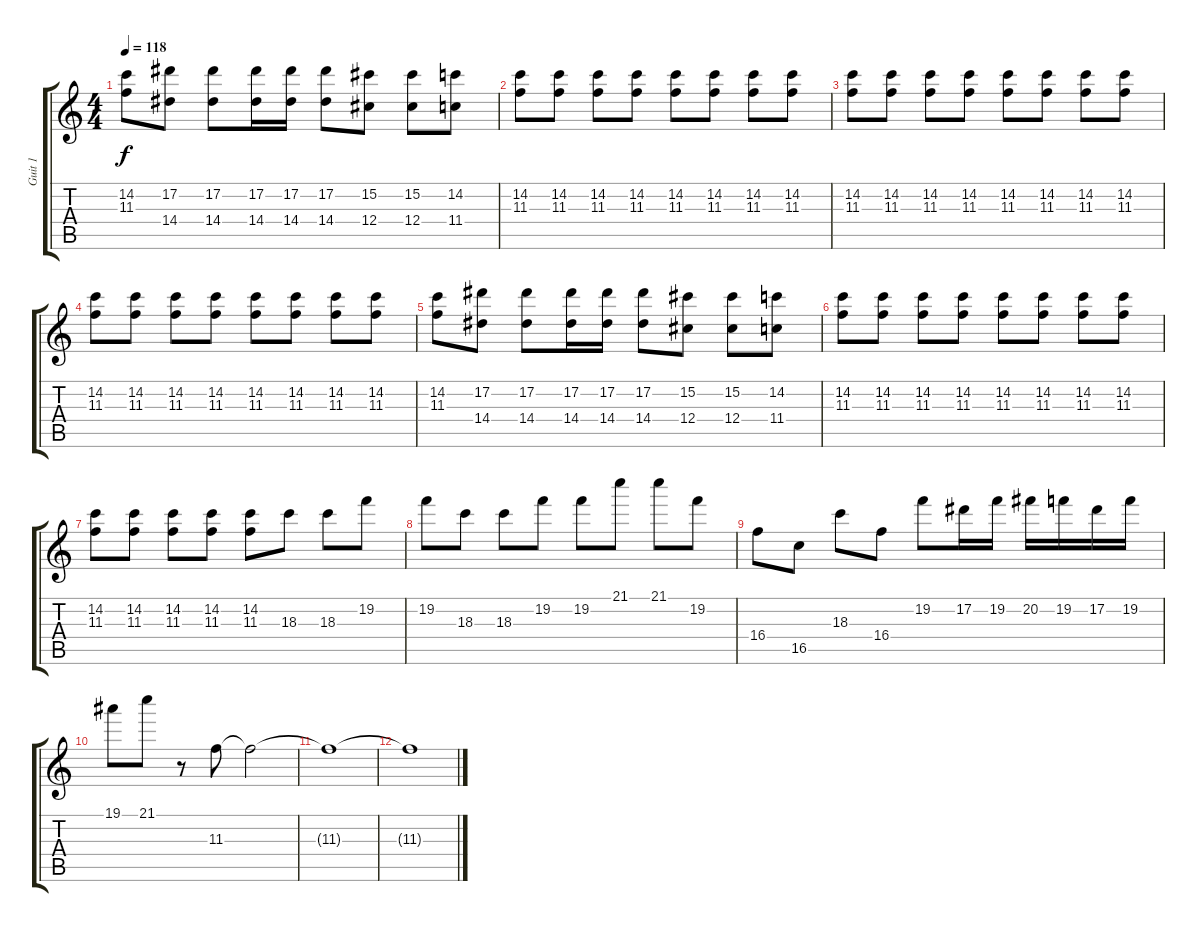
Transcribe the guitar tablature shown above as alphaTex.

\track ("Guit 1" "Guit 1") {instrument distortionguitar}
\staff {score tabs}
\tuning (Eb4 Bb3 Gb3 Db3 Ab2 Eb2) {hide}
\ts (4 4)
\tempo 118
\clef g2
\ks c
(14.2 11.3).8{dy f} (17.2 14.4).8 (17.2 14.4).8 (17.2 14.4).16 (17.2 14.4).16 (17.2 14.4).8 (15.2 12.4).8 (15.2 12.4).8 (14.2 11.4).8 |
(14.2 11.3).8 (14.2 11.3).8 (14.2 11.3).8 (14.2 11.3).8 (14.2 11.3).8 (14.2 11.3).8 (14.2 11.3).8 (14.2 11.3).8 |
(14.2 11.3).8 (14.2 11.3).8 (14.2 11.3).8 (14.2 11.3).8 (14.2 11.3).8 (14.2 11.3).8 (14.2 11.3).8 (14.2 11.3).8 |
(14.2 11.3).8 (14.2 11.3).8 (14.2 11.3).8 (14.2 11.3).8 (14.2 11.3).8 (14.2 11.3).8 (14.2 11.3).8 (14.2 11.3).8 |
(14.2 11.3).8 (17.2 14.4).8 (17.2 14.4).8 (17.2 14.4).16 (17.2 14.4).16 (17.2 14.4).8 (15.2 12.4).8 (15.2 12.4).8 (14.2 11.4).8 |
(14.2 11.3).8 (14.2 11.3).8 (14.2 11.3).8 (14.2 11.3).8 (14.2 11.3).8 (14.2 11.3).8 (14.2 11.3).8 (14.2 11.3).8 |
(14.2 11.3).8 (14.2 11.3).8 (14.2 11.3).8 (14.2 11.3).8 (14.2 11.3).8 18.3.8 18.3.8 19.2.8 |
19.2.8 18.3.8 18.3.8 19.2.8 19.2.8 21.1.8 21.1.8 19.2.8 |
16.4.8 16.5.8 18.3.8 16.4.8 19.2.8 17.2.16 19.2.16 20.2.16 19.2.16 17.2.16 19.2.16 |
19.1.8 21.1.8 r.8 11.3.8 11.3{t}.2 |
11.3{t}.1 |
11.3{t}.1
